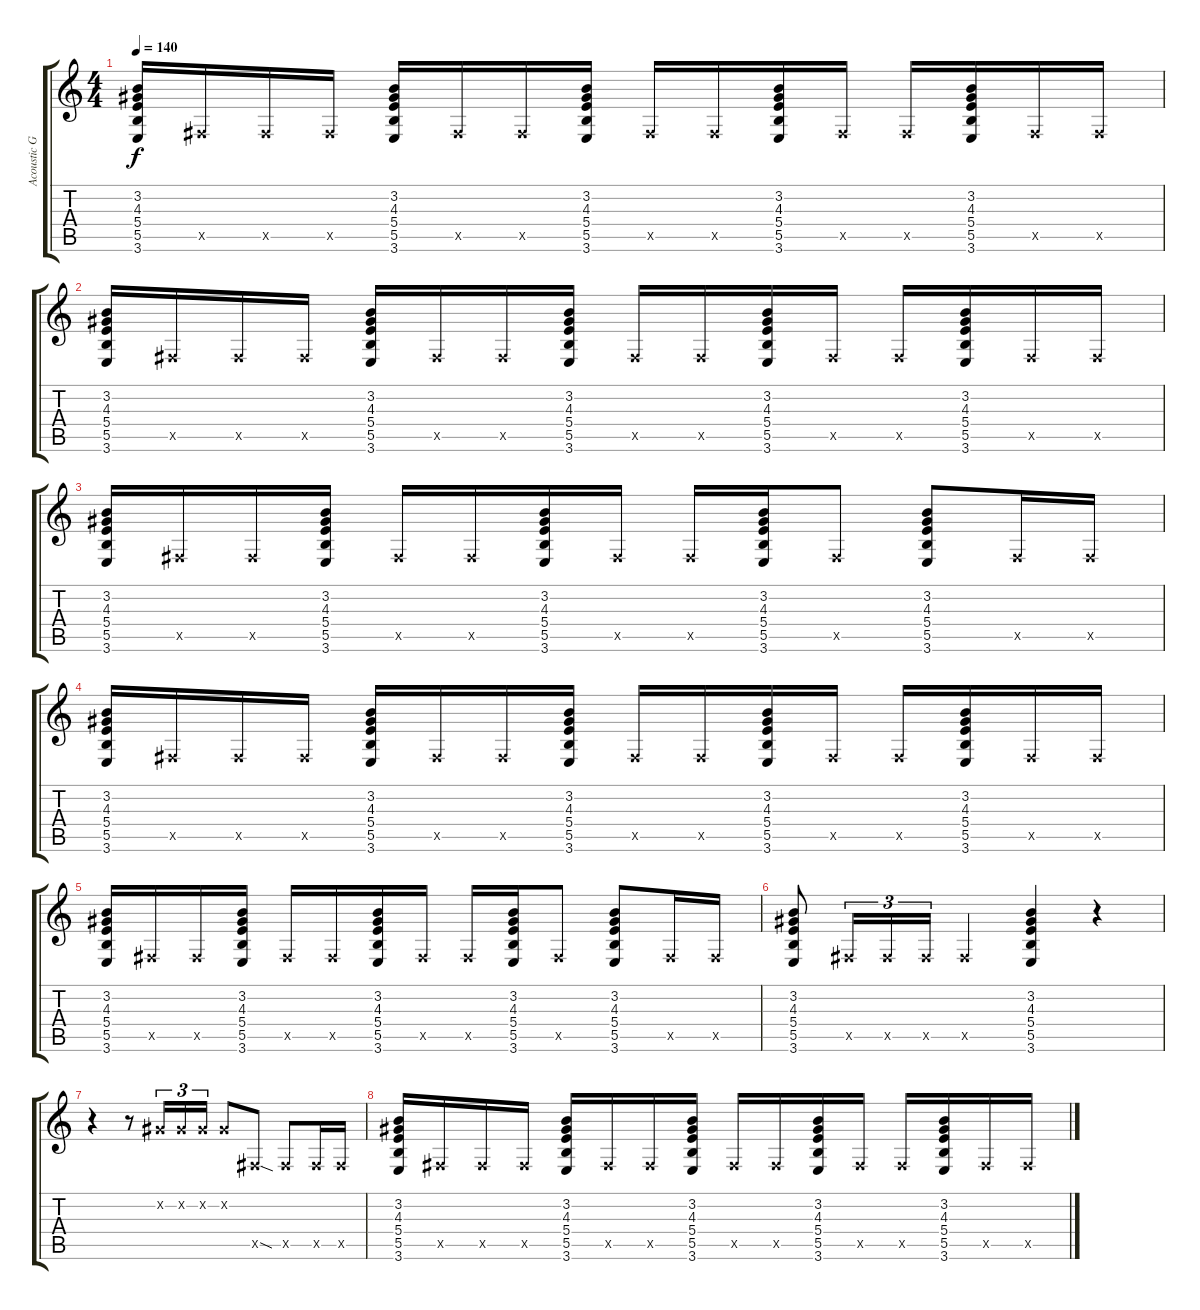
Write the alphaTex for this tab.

\track ("Acoustic Guitar 1" "Acoustic G") {instrument acousticguitarsteel}
\staff {score tabs}
\tuning (Db4 Ab3 E3 B2 Gb2 Db2) {hide}
\ts (4 4)
\tempo 140
\clef g2
\ks c
(3.2 4.3 5.4 5.5 3.6).16{dy f} 0.5{x}.16 0.5{x}.16 0.5{x}.16 (3.2 4.3 5.4 5.5 3.6).16 0.5{x}.16 0.5{x}.16 (3.2 4.3 5.4 5.5 3.6).16 0.5{x}.16 0.5{x}.16 (3.2 4.3 5.4 5.5 3.6).16 0.5{x}.16 0.5{x}.16 (3.2 4.3 5.4 5.5 3.6).16 0.5{x}.16 0.5{x}.16 |
(3.2 4.3 5.4 5.5 3.6).16 0.5{x}.16 0.5{x}.16 0.5{x}.16 (3.2 4.3 5.4 5.5 3.6).16 0.5{x}.16 0.5{x}.16 (3.2 4.3 5.4 5.5 3.6).16 0.5{x}.16 0.5{x}.16 (3.2 4.3 5.4 5.5 3.6).16 0.5{x}.16 0.5{x}.16 (3.2 4.3 5.4 5.5 3.6).16 0.5{x}.16 0.5{x}.16 |
(3.2 4.3 5.4 5.5 3.6).16 0.5{x}.16 0.5{x}.16 (3.2 4.3 5.4 5.5 3.6).16 0.5{x}.16 0.5{x}.16 (3.2 4.3 5.4 5.5 3.6).16 0.5{x}.16 0.5{x}.16 (3.2 4.3 5.4 5.5 3.6).16 0.5{x}.8 (3.2 4.3 5.4 5.5 3.6).8 0.5{x}.16 0.5{x}.16 |
(3.2 4.3 5.4 5.5 3.6).16 0.5{x}.16 0.5{x}.16 0.5{x}.16 (3.2 4.3 5.4 5.5 3.6).16 0.5{x}.16 0.5{x}.16 (3.2 4.3 5.4 5.5 3.6).16 0.5{x}.16 0.5{x}.16 (3.2 4.3 5.4 5.5 3.6).16 0.5{x}.16 0.5{x}.16 (3.2 4.3 5.4 5.5 3.6).16 0.5{x}.16 0.5{x}.16 |
(3.2 4.3 5.4 5.5 3.6).16 0.5{x}.16 0.5{x}.16 (3.2 4.3 5.4 5.5 3.6).16 0.5{x}.16 0.5{x}.16 (3.2 4.3 5.4 5.5 3.6).16 0.5{x}.16 0.5{x}.16 (3.2 4.3 5.4 5.5 3.6).16 0.5{x}.8 (3.2 4.3 5.4 5.5 3.6).8 0.5{x}.16 0.5{x}.16 |
(3.2 4.3 5.4 5.5 3.6).8 0.5{x}.16{tu (3 2)} 0.5{x}.16{tu (3 2)} 0.5{x}.16{tu (3 2)} 0.5{x}.4 (3.2 4.3 5.4 5.5 3.6).4 r.4 |
r.4 r.8 0.2{x}.16{tu (3 2)} 0.2{x}.16{tu (3 2)} 0.2{x}.16{tu (3 2)} 0.2{x}.8 0.5{sod x}.8 0.5{x}.8 0.5{x}.16 0.5{x}.16 |
(3.2 4.3 5.4 5.5 3.6).16 0.5{x}.16 0.5{x}.16 0.5{x}.16 (3.2 4.3 5.4 5.5 3.6).16 0.5{x}.16 0.5{x}.16 (3.2 4.3 5.4 5.5 3.6).16 0.5{x}.16 0.5{x}.16 (3.2 4.3 5.4 5.5 3.6).16 0.5{x}.16 0.5{x}.16 (3.2 4.3 5.4 5.5 3.6).16 0.5{x}.16 0.5{x}.16
